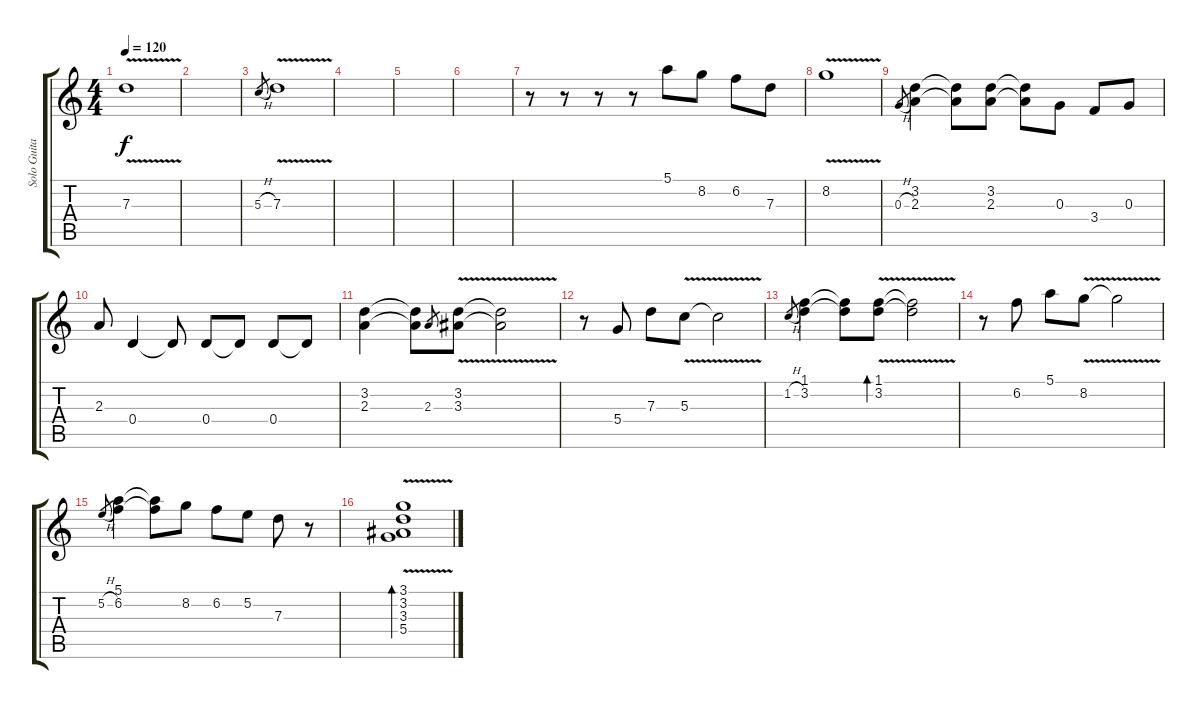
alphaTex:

\track ("Solo Guitar" "Solo Guita") {instrument electricguitarclean}
\staff {score tabs}
\tuning (E4 B3 G3 D3 A2 D2) {hide}
\ts (4 4)
\tempo 120
\clef g2
\ks c
7.3{v}.1{dy f} |
|
5.3{h}.8{gr} 7.3{v}.1 |
|
|
|
r.8 r.8 r.8 r.8 5.1.8 8.2.8 6.2.8 7.3.8 |
8.2{v}.1 |
0.3{h}.8{gr} (3.2 2.3).4 (3.2{t} 2.3{t}).8 (3.2 2.3).8 (3.2{t} 2.3{t}).8 0.3.8 3.4.8 0.3.8 |
2.3.8 0.4.4 0.4{t}.8 0.4.8 0.4{t}.8 0.4.8 0.4{t}.8 |
(3.2 2.3).4 (3.2{t} 2.3{t}).8 2.3.8{gr} (3.2{v} 3.3{v}).8 (3.2{t} 3.3{t}).2 |
r.8 5.4.8 7.3.8 5.3{v}.8 5.3{t}.2 |
1.2{h}.8{gr} (1.1 3.2).4 (1.1{t} 3.2{t}).8 (1.1{v} 3.2{v}).8{bd 240} (1.1{t} 3.2{t}).2 |
r.8 6.2.8 5.1.8 8.2{v}.8 8.2{t}.2 |
5.2{h}.8{gr} (5.1 6.2).4 (5.1{t} 6.2{t}).8 8.2.8 6.2.8 5.2.8 7.3.8 r.8 |
(3.1 3.2{v} 3.3{v} 5.4{v}).1{bd 240}
